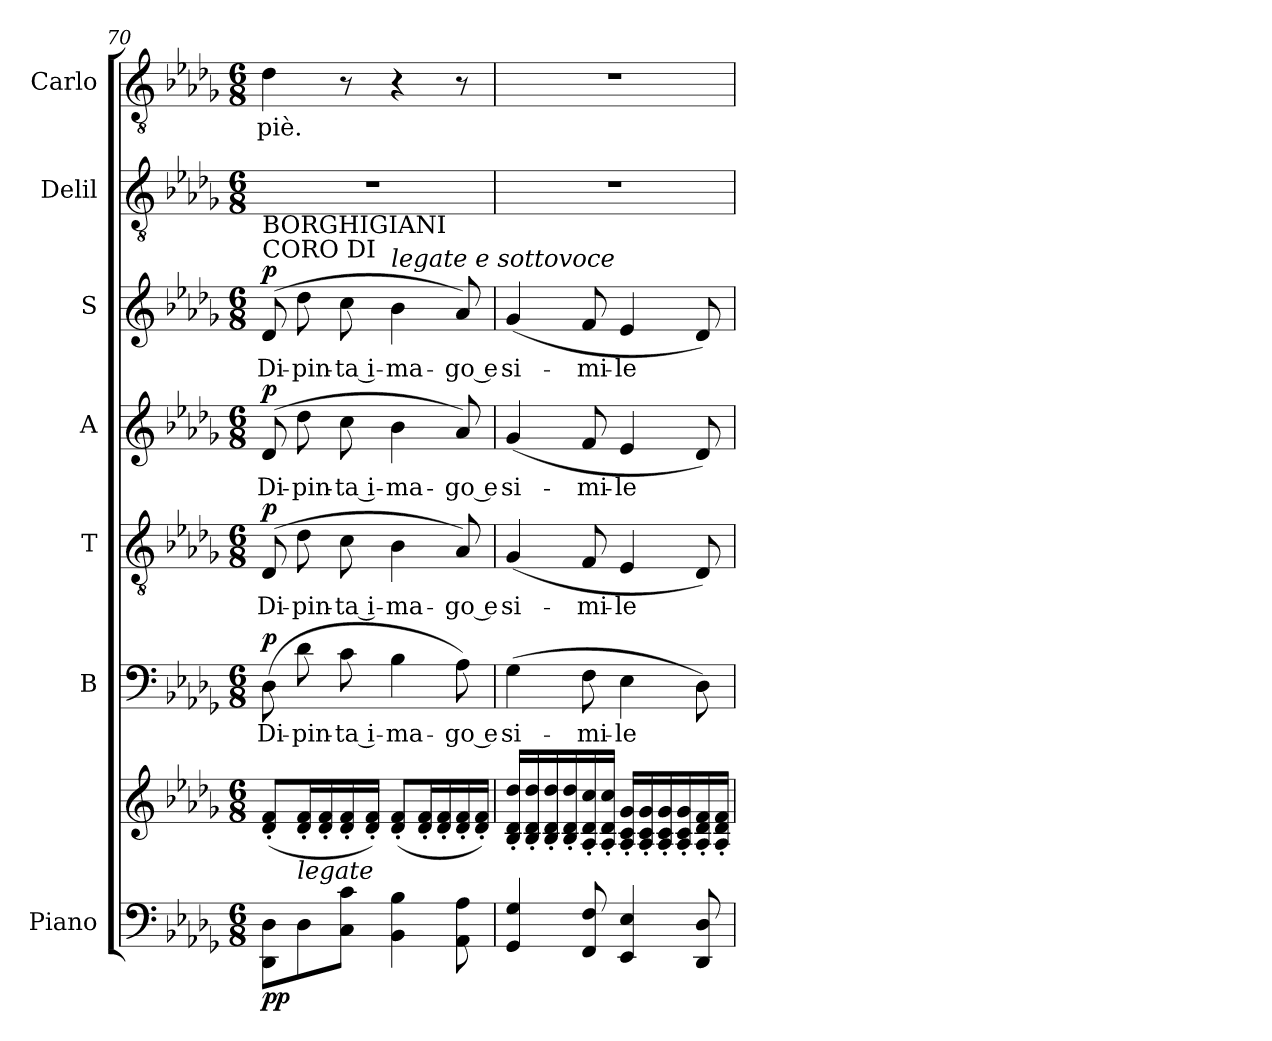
**kern	**kern	**dynam	**kern	**text	**dynam	**kern	**text	**dynam	**kern	**text	**dynam	**kern	**text	**dynam	**kern	**kern	**text
*part7	*part7	*part7	*part6	*part6	*part6	*part5	*part5	*part5	*part4	*part4	*part4	*part3	*part3	*part3	*part2	*part1	*part1
*staff8	*staff7	*staff7/8	*staff6	*staff6	*staff6	*staff5	*staff5	*staff5	*staff4	*staff4	*staff4	*staff3	*staff3	*staff3	*staff2	*staff1	*staff1
*I"Piano	*	*	*I"B	*	*	*I"T	*	*	*I"A	*	*	*I"S	*	*	*I"Delil	*I"Carlo	*
*I'Pno	*	*	*I'B	*	*	*I'T	*	*	*I'A	*	*	*I'S	*	*	*	*	*
!!LO:LB:g=z
*clefF4	*clefG2	*	*clefF4	*	*	*clefGv2	*	*	*clefG2	*	*	*clefG2	*	*	*clefGv2	*clefGv2	*
*k[b-e-a-d-g-]	*k[b-e-a-d-g-]	*	*k[b-e-a-d-g-]	*	*	*k[b-e-a-d-g-]	*	*	*k[b-e-a-d-g-]	*	*	*k[b-e-a-d-g-]	*	*	*k[b-e-a-d-g-]	*k[b-e-a-d-g-]	*
*M6/8	*M6/8	*	*M6/8	*	*	*M6/8	*	*	*M6/8	*	*	*M6/8	*	*	*M6/8	*M6/8	*
=70	=70	=70	=70	=70	=70	=70	=70	=70	=70	=70	=70	=70	=70	=70	=70	=70	=70
!	!	!	!	!	!	!	!	!	!	!	!	!LO:TX:a:t=CORO DI	!	!	!	!	!
!	!	!	!	!	!	!	!	!	!	!	!	!LO:TX:a:t=BORGHIGIANI	!	!	!	!	!
!	!	!LO:DY:b=2	!	!	!	!	!	!	!	!	!	!	!	!	!	!	!
!	!	!LO:DY:n=1:b	!	!	!LO:DY:a	!	!	!LO:DY:a	!	!	!LO:DY:a	!	!	!LO:DY:a	!	!	!
8DD-\ 8D-\L	(>8d-/' 8f/'L	p p	(8D-\	Di-	p	(8D-/	Di-	p	(8d-/	Di-	p	(8d-/	Di-	p	2.r	4d-\	piè.
!LO:TX:a:i:t=legate	!	!	!	!	!	!	!	!	!	!	!	!	!	!	!	!	!
8D-\	16d-/' 16f/'L	.	8d-\	-pin-	.	8d-\	-pin-	.	8dd-\	-pin-	.	8dd-\	-pin-	.	.	.	.
.	16d-/' 16f/'	.	.	.	.	.	.	.	.	.	.	.	.	.	.	.	.
8C\ 8c\J	16d-/' 16f/'	.	8c\	-ta i-	.	8c\	-ta i-	.	8cc\	-ta i-	.	8cc\	-ta i-	.	.	8r	.
.	16d-/' 16f/'JJ)	.	.	.	.	.	.	.	.	.	.	.	.	.	.	.	.
!	!	!	!	!	!	!	!	!	!	!	!	!LO:TX:a:i:t=legate e sottovoce	!	!	!	!	!
4BB-\ 4B-\	(>8d-/' 8f/'L	.	4B-\	-ma-	.	4B-\	-ma-	.	4b-\	-ma-	.	4b-\	-ma-	.	.	4r	.
.	16d-/' 16f/'L	.	.	.	.	.	.	.	.	.	.	.	.	.	.	.	.
.	16d-/' 16f/'	.	.	.	.	.	.	.	.	.	.	.	.	.	.	.	.
8AA-\ 8A-\	16d-/' 16f/'	.	8A-\)	-go e	.	8A-/)	-go e	.	8a-/)	-go e	.	8a-/)	-go e	.	.	8r	.
.	16d-/' 16f/'JJ)	.	.	.	.	.	.	.	.	.	.	.	.	.	.	.	.
=71	=71	=71	=71	=71	=71	=71	=71	=71	=71	=71	=71	=71	=71	=71	=71	=71	=71
4GG-/ 4G-/	16B-/' 16d-/' 16dd-/'LL	.	(4G-\	si-	.	(>4G-/	si-	.	(>4g-/	si-	.	(>4g-/	si-	.	2.r	2.r	.
.	16B-/' 16d-/' 16dd-/'	.	.	.	.	.	.	.	.	.	.	.	.	.	.	.	.
.	16B-/' 16d-/' 16dd-/'	.	.	.	.	.	.	.	.	.	.	.	.	.	.	.	.
.	16B-/' 16d-/' 16dd-/'	.	.	.	.	.	.	.	.	.	.	.	.	.	.	.	.
8FF/ 8F/	16A-/' 16d-/' 16cc/'	.	8F\	-mi-	.	8F/	-mi-	.	8f/	-mi-	.	8f/	-mi-	.	.	.	.
.	16A-/' 16d-/' 16cc/'JJ	.	.	.	.	.	.	.	.	.	.	.	.	.	.	.	.
4EE-/ 4E-/	16A-/' 16c/' 16g-/'LL	.	4E-\	-le	.	4E-/	-le	.	4e-/	-le	.	4e-/	-le	.	.	.	.
.	16A-/' 16c/' 16g-/'	.	.	.	.	.	.	.	.	.	.	.	.	.	.	.	.
.	16A-/' 16c/' 16g-/'	.	.	.	.	.	.	.	.	.	.	.	.	.	.	.	.
.	16A-/' 16c/' 16g-/'	.	.	.	.	.	.	.	.	.	.	.	.	.	.	.	.
8DD-/ 8D-/	16A-/' 16d-/' 16f/'	.	8D-\)	.	.	8D-/)	.	.	8d-/)	.	.	8d-/)	.	.	.	.	.
.	16A-/' 16d-/' 16f/'JJ	.	.	.	.	.	.	.	.	.	.	.	.	.	.	.	.
=	=	=	=	=	=	=	=	=	=	=	=	=	=	=	=	=	=
*-	*-	*-	*-	*-	*-	*-	*-	*-	*-	*-	*-	*-	*-	*-	*-	*-	*-
